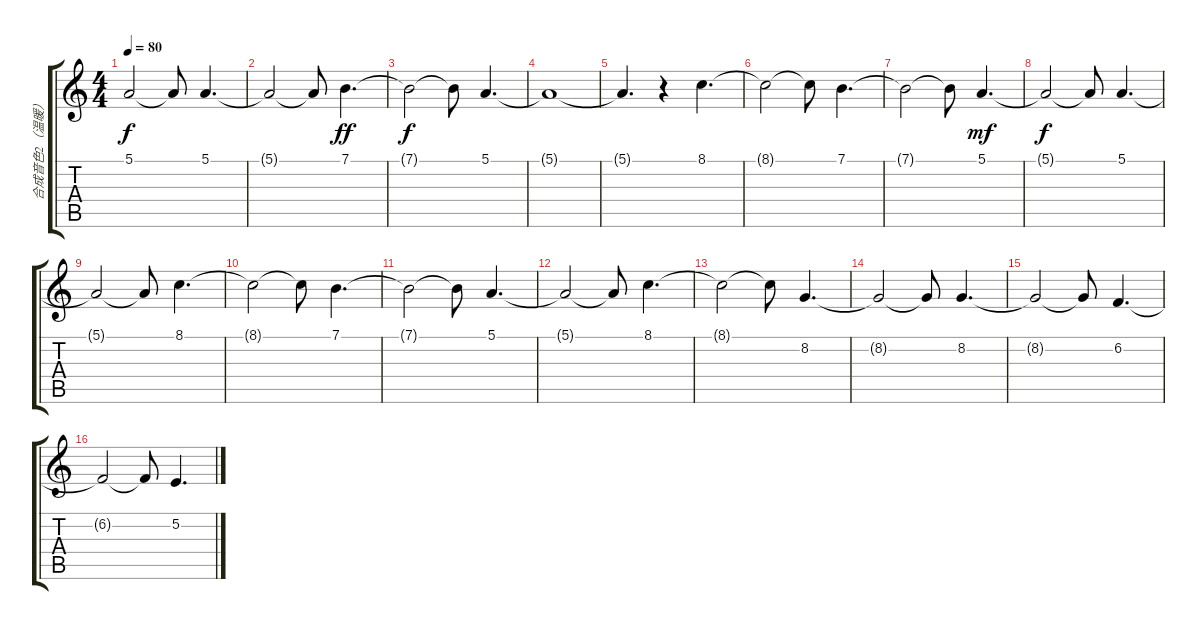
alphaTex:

\track ("合成音色2（温暖）" "合成音色2（温暖）") {instrument pad2warm}
\staff {score tabs}
\tuning (E4 B3 G3 D3 A2 E2) {hide}
\ts (4 4)
\tempo 80
\clef g2
\ks c
5.1{t}.2{dy f} 5.1{t}.8 5.1.4{d} |
5.1{t}.2 5.1{t}.8 7.1.4{d dy ff} |
7.1{t}.2{dy f} 7.1{t}.8 5.1.4{d} |
5.1{t}.1 |
5.1{t}.4{d} r.4 8.1.4{d} |
8.1{t}.2 8.1{t}.8 7.1.4{d} |
7.1{t}.2 7.1{t}.8 5.1.4{d dy mf} |
5.1{t}.2{dy f} 5.1{t}.8 5.1.4{d} |
5.1{t}.2 5.1{t}.8 8.1.4{d} |
8.1{t}.2 8.1{t}.8 7.1.4{d} |
7.1{t}.2 7.1{t}.8 5.1.4{d} |
5.1{t}.2 5.1{t}.8 8.1.4{d} |
8.1{t}.2 8.1{t}.8 8.2.4{d} |
8.2{t}.2 8.2{t}.8 8.2.4{d} |
8.2{t}.2 8.2{t}.8 6.2.4{d} |
6.2{t}.2 6.2{t}.8 5.2.4{d}
